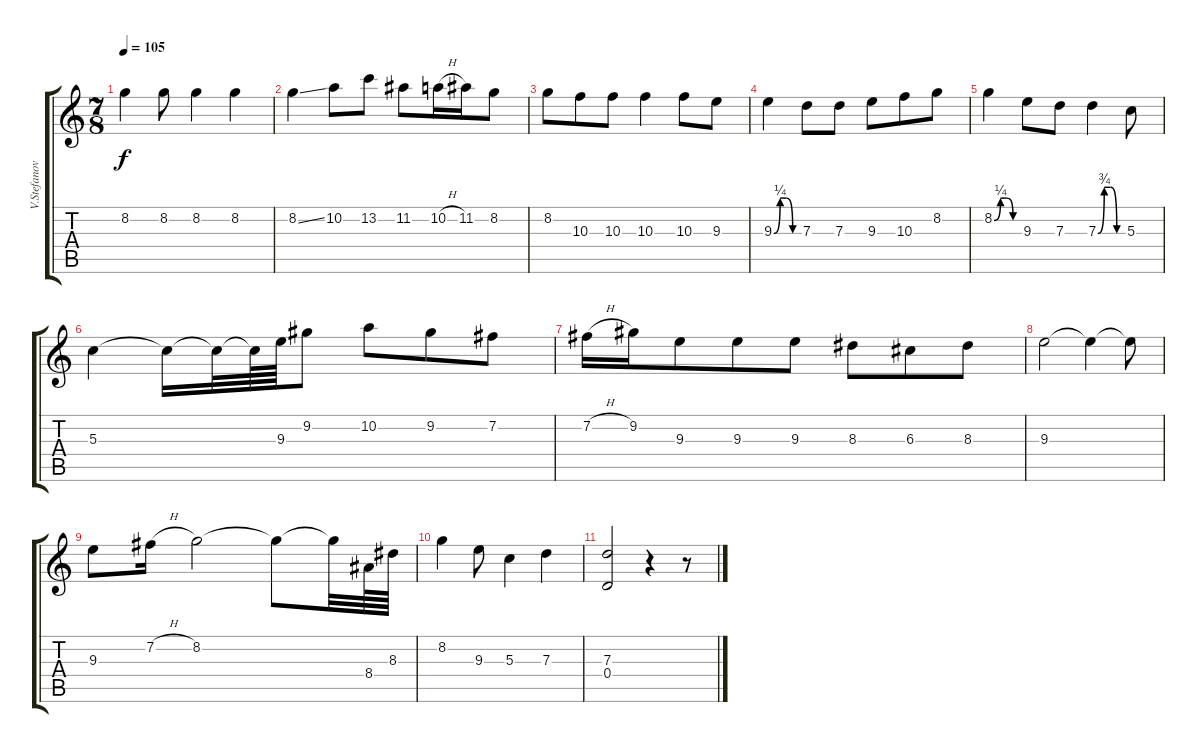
\track ("V.Stefanovski" "V.Stefanov") {instrument acousticguitarsteel}
\staff {score tabs}
\tuning (E4 B3 G3 D3 A2 E2) {hide}
\ts (7 8)
\tempo 105
\clef g2
\ks c
8.2.4{dy f} 8.2.8 8.2.4 8.2.4 |
8.2{ss}.4 10.2.8 13.2.8 11.2.8 10.2{h}.16 11.2.16 8.2.8 |
8.2.8 10.3.8 10.3.8 10.3.4 10.3.8 9.3.8 |
9.3{be (custom 0 0 15 1 30 1 45 0 60 0)}.4 7.3.8 7.3.8 9.3.8 10.3.8 8.2.8 |
8.2{be (custom 0 0 15 1 30 1 45 0 60 0)}.4 9.3.8 7.3.8 7.3{be (custom 0 0 15 3 30 3 45 0 60 0)}.4 5.3.8 |
5.3.4 5.3{t}.16 5.3{t}.32 5.3{t}.64 9.3.64 9.2.8 10.2.8 9.2.8 7.2.8 |
7.2{h}.16 9.2.16 9.3.8 9.3.8 9.3.8 8.3.8 6.3.8 8.3.8 |
9.3.2 9.3{t}.4 9.3{t}.8 |
9.3.8{volume 8} 7.2{h}.16 8.2.2 8.2{t}.8 8.2{t}.32 8.4.64 8.3.64 |
8.2.4{volume 12} 9.3.8 5.3.4 7.3.4 |
(7.3 0.4).2 r.4 r.8{txt ""}
